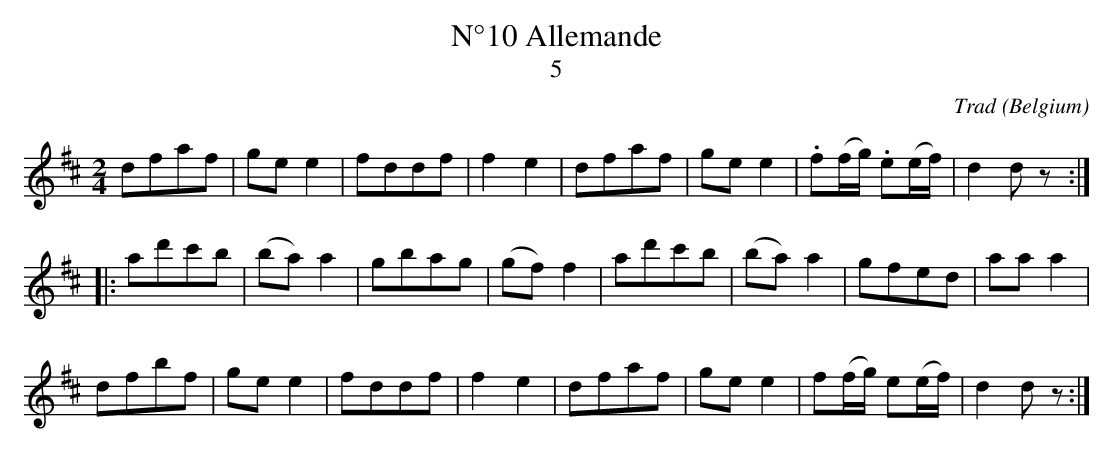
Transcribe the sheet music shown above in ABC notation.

X:1
T:N°10 Allemande
T:5
C:Trad
O:Belgium
M:2/4
L:1/8
K:Dmaj
dfaf|gee2|fddf|f2e2|dfaf|gee2|.f(f/g/) .e(e/f/)|d2dz:|
|:ad'c'b|(ba)a2|gbag|(gf)f2|ad'c'b|(ba)a2|gfed|aa a2|
dfbf|gee2|fddf|f2e2|dfaf|gee2|f(f/g/) e(e/f/)|d2dz:|]
